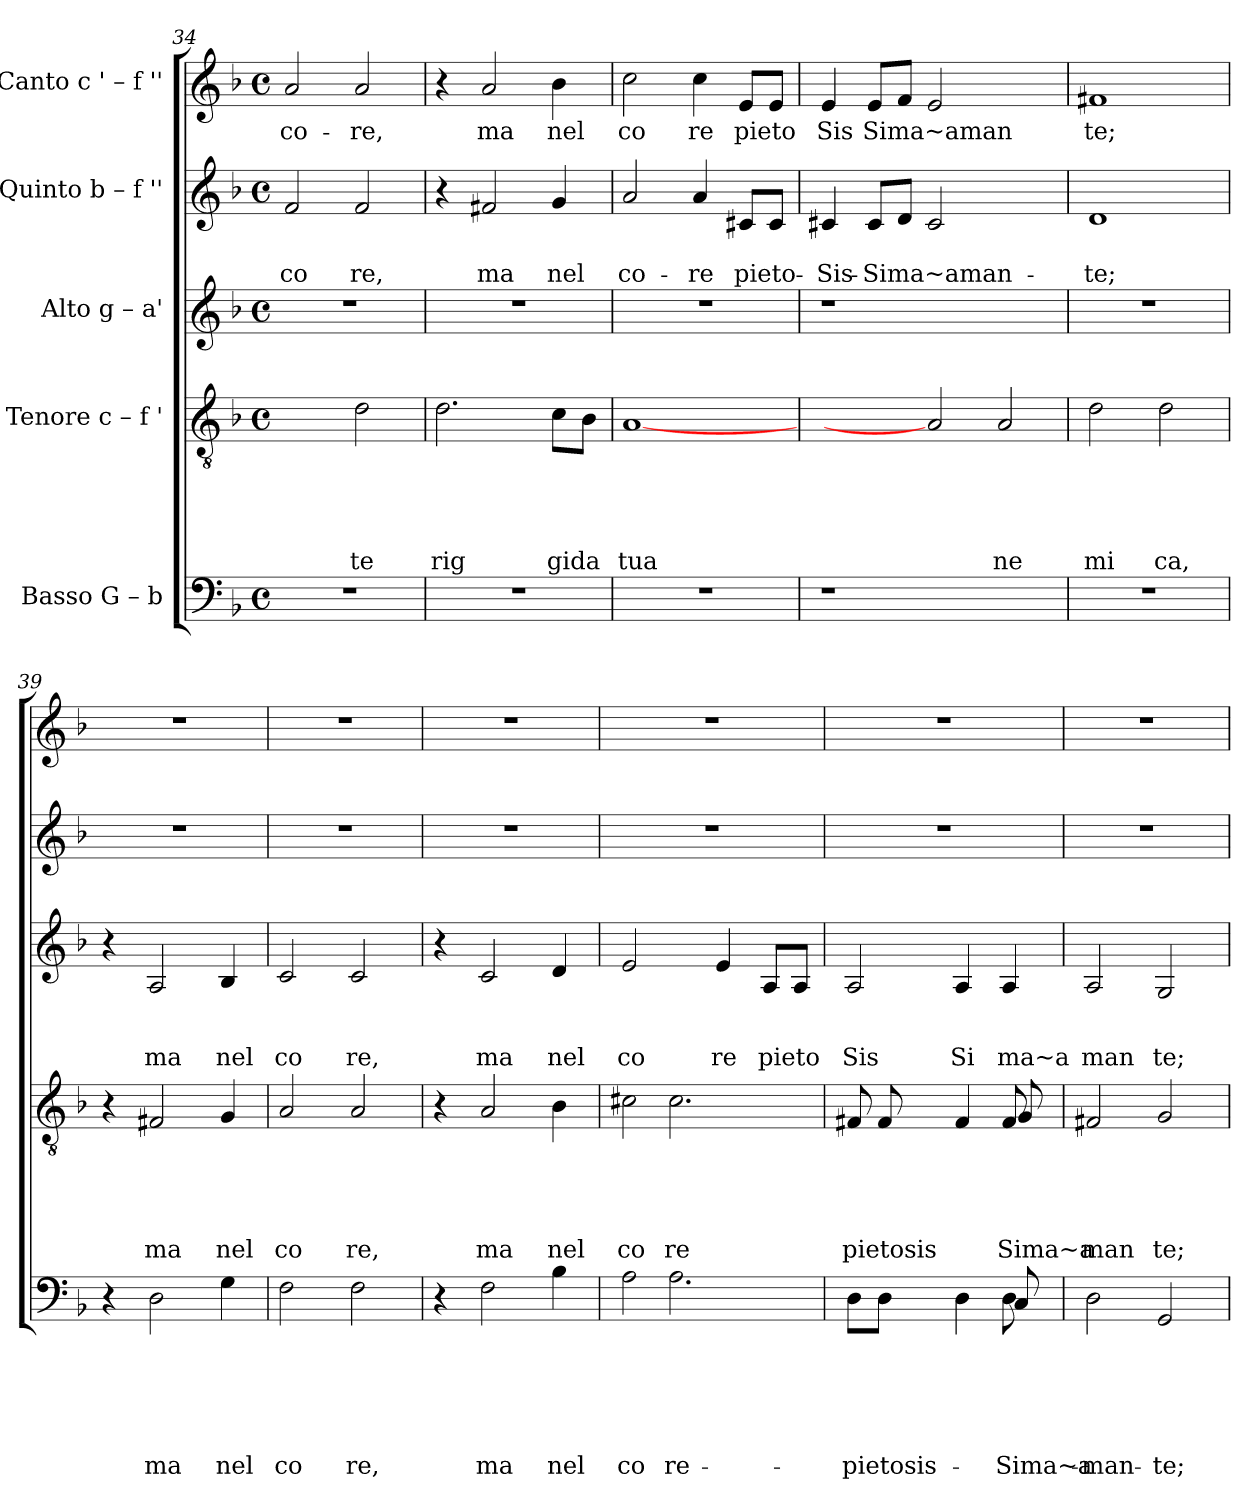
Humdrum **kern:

**kern	**text	**text	**text	**text	**text	**text	**kern	**text	**text	**text	**text	**text	**kern	**text	**text	**text	**kern	**text	**text	**kern	**text
*part5	*part5	*part5	*part5	*part5	*part5	*part5	*part4	*part4	*part4	*part4	*part4	*part4	*part3	*part3	*part3	*part3	*part2	*part2	*part2	*part1	*part1
*staff5	*staff5	*staff5	*staff5	*staff5	*staff5	*staff5	*staff4	*staff4	*staff4	*staff4	*staff4	*staff4	*staff3	*staff3	*staff3	*staff3	*staff2	*staff2	*staff2	*staff1	*staff1
*I"Basso G – b	*	*	*	*	*	*	*I"Tenore c – f '	*	*	*	*	*	*I"Alto g – a'	*	*	*	*I"Quinto b – f ''	*	*	*I"Canto c ' – f ''	*
*clefF4	*	*	*	*	*	*	*clefGv2	*	*	*	*	*	*clefG2	*	*	*	*clefG2	*	*	*clefG2	*
*k[b-]	*	*	*	*	*	*	*k[b-]	*	*	*	*	*	*k[b-]	*	*	*	*k[b-]	*	*	*k[b-]	*
*F:	*	*	*	*	*	*	*F:	*	*	*	*	*	*F:	*	*	*	*F:	*	*	*F:	*
*M4/4	*	*	*	*	*	*	*M4/4	*	*	*	*	*	*M4/4	*	*	*	*M4/4	*	*	*M4/4	*
*met(c)	*	*	*	*	*	*	*met(c)	*	*	*	*	*	*met(c)	*	*	*	*met(c)	*	*	*met(c)	*
=34	=34	=34	=34	=34	=34	=34	=34	=34	=34	=34	=34	=34	=34	=34	=34	=34	=34	=34	=34	=34	=34
!	!	!	!	!	!	!	!	!	!	!	!	!	!	!	!	!	!	!	!LO:LY:b	!	!LO:LY:b
1r	.	.	.	.	.	.	2ryy	.	.	.	.	.	1r	.	.	.	2f/	.	co	2a/	co-
!	!	!	!	!	!	!	!	!	!	!	!	!LO:LY:b	!	!	!	!	!	!	!LO:LY:b	!	!LO:LY:b
.	.	.	.	.	.	.	2d\	.	.	.	.	-te	.	.	.	.	2f/	.	re,	2a/	-re,
!!LO:LB:g=z
=35	=35	=35	=35	=35	=35	=35	=35	=35	=35	=35	=35	=35	=35	=35	=35	=35	=35	=35	=35	=35	=35
!	!	!	!	!	!	!	!	!	!	!	!	!LO:LY:b	!	!	!	!	!	!	!	!	!
1r	.	.	.	.	.	.	2.d\	.	.	.	.	rig	1r	.	.	.	4r	.	.	4r	.
!	!	!	!	!	!	!	!	!	!	!	!	!	!	!	!	!	!	!	!LO:LY:b	!	!LO:LY:b
.	.	.	.	.	.	.	.	.	.	.	.	.	.	.	.	.	2f#X/	.	ma	2a/	ma
!	!	!	!	!	!	!	!	!	!	!	!	!LO:LY:b	!	!	!	!	!	!	!LO:LY:b	!	!LO:LY:b
.	.	.	.	.	.	.	8c\L	.	.	.	.	gida	.	.	.	.	4g/	.	nel	4b-\	nel
.	.	.	.	.	.	.	8B-\J	.	.	.	.	.	.	.	.	.	.	.	.	.	.
=36	=36	=36	=36	=36	=36	=36	=36	=36	=36	=36	=36	=36	=36	=36	=36	=36	=36	=36	=36	=36	=36
!	!	!	!	!	!	!	!	!	!	!	!	!LO:LY:b	!	!	!	!	!	!	!LO:LY:b	!	!LO:LY:b
1r	.	.	.	.	.	.	[1A	.	.	.	.	tua	1r	.	.	.	2a/	.	co-	2cc\	co
!	!	!	!	!	!	!	!	!	!	!	!	!	!	!	!	!	!	!	!LO:LY:b	!	!LO:LY:b
.	.	.	.	.	.	.	.	.	.	.	.	.	.	.	.	.	4a/	.	-re	4cc\	re
!	!	!	!	!	!	!	!	!	!	!	!	!	!	!	!	!	!	!	!LO:LY:b	!	!LO:LY:b
.	.	.	.	.	.	.	.	.	.	.	.	.	.	.	.	.	8c#X/L	.	pieto-	8e/L	pieto
.	.	.	.	.	.	.	.	.	.	.	.	.	.	.	.	.	8c#/J	.	.	8e/J	.
=37	=37	=37	=37	=37	=37	=37	=37	=37	=37	=37	=37	=37	=37	=37	=37	=37	=37	=37	=37	=37	=37
!	!	!	!	!	!	!	!	!	!	!	!	!	!	!	!	!	!	!	!LO:LY:b	!	!LO:LY:b
1r	.	.	.	.	.	.	2ryy	.	.	.	.	.	1r	.	.	.	4c#X/	.	-Sis-	4e/	Sis
!	!	!	!	!	!	!	!	!	!	!	!	!	!	!	!	!	!	!	!LO:LY:b	!	!LO:LY:b
.	.	.	.	.	.	.	.	.	.	.	.	.	.	.	.	.	8c#/L	.	-Sima~aman-	8e/L	Sima~aman
.	.	.	.	.	.	.	.	.	.	.	.	.	.	.	.	.	8d/J	.	.	8f/J	.
.	.	.	.	.	.	.	2A]	.	.	.	.	.	.	.	.	.	2c#/	.	.	2e/	.
!	!	!	!	!	!	!	!	!	!	!	!	!LO:LY:b	!	!	!	!	!	!	!	!	!
2ryy	.	.	.	.	.	.	2A/	.	.	.	.	ne	2ryy	.	.	.	2ryy	.	.	2ryy	.
=38	=38	=38	=38	=38	=38	=38	=38	=38	=38	=38	=38	=38	=38	=38	=38	=38	=38	=38	=38	=38	=38
!	!	!	!	!	!	!	!	!	!	!	!	!LO:LY:b	!	!	!	!	!	!	!LO:LY:b	!	!LO:LY:b
1r	.	.	.	.	.	.	2d\	.	.	.	.	mi	1r	.	.	.	1d	.	-te;	1f#X	te;
!	!	!	!	!	!	!	!	!	!	!	!	!LO:LY:b	!	!	!	!	!	!	!	!	!
.	.	.	.	.	.	.	2d\	.	.	.	.	ca,	.	.	.	.	.	.	.	.	.
=39	=39	=39	=39	=39	=39	=39	=39	=39	=39	=39	=39	=39	=39	=39	=39	=39	=39	=39	=39	=39	=39
4r	.	.	.	.	.	.	4r	.	.	.	.	.	4r	.	.	.	1r	.	.	1r	.
!	!	!	!	!	!	!LO:LY:b	!	!	!	!	!	!LO:LY:b	!	!	!	!LO:LY:b	!	!	!	!	!
2D\	.	.	.	.	.	ma	2F#X/	.	.	.	.	ma	2A/	.	.	ma	.	.	.	.	.
!	!	!	!	!	!	!LO:LY:b	!	!	!	!	!	!LO:LY:b	!	!	!	!LO:LY:b	!	!	!	!	!
4G\	.	.	.	.	.	nel	4G/	.	.	.	.	nel	4B-/	.	.	nel	.	.	.	.	.
=40	=40	=40	=40	=40	=40	=40	=40	=40	=40	=40	=40	=40	=40	=40	=40	=40	=40	=40	=40	=40	=40
!	!	!	!	!	!	!LO:LY:b	!	!	!	!	!	!LO:LY:b	!	!	!	!LO:LY:b	!	!	!	!	!
2F\	.	.	.	.	.	co	2A/	.	.	.	.	co	2c/	.	.	co	1r	.	.	1r	.
!	!	!	!	!	!	!LO:LY:b	!	!	!	!	!	!LO:LY:b	!	!	!	!LO:LY:b	!	!	!	!	!
2F\	.	.	.	.	.	re,	2A/	.	.	.	.	re,	2c/	.	.	re,	.	.	.	.	.
=41	=41	=41	=41	=41	=41	=41	=41	=41	=41	=41	=41	=41	=41	=41	=41	=41	=41	=41	=41	=41	=41
4r	.	.	.	.	.	.	4r	.	.	.	.	.	4r	.	.	.	1r	.	.	1r	.
!	!	!	!	!	!	!LO:LY:b	!	!	!	!	!	!LO:LY:b	!	!	!	!LO:LY:b	!	!	!	!	!
2F\	.	.	.	.	.	ma	2A/	.	.	.	.	ma	2c/	.	.	ma	.	.	.	.	.
!	!	!	!	!	!	!LO:LY:b	!	!	!	!	!	!LO:LY:b	!	!	!	!LO:LY:b	!	!	!	!	!
4B-\	.	.	.	.	.	nel	4B-\	.	.	.	.	nel	4d/	.	.	nel	.	.	.	.	.
!!LO:LB:g=z
=42	=42	=42	=42	=42	=42	=42	=42	=42	=42	=42	=42	=42	=42	=42	=42	=42	=42	=42	=42	=42	=42
!	!	!	!	!	!	!LO:LY:b	!	!	!	!	!	!LO:LY:b	!	!	!	!LO:LY:b	!	!	!	!	!
*^	*	*	*	*	*	*	*^	*	*	*	*	*	*	*	*	*	*	*	*	*	*
2A\	4ryy	.	.	.	.	.	co-	2c#X\	4ryy	.	.	.	.	co	2e/	.	.	co	1r	.	.	1r	.
!	!	!	!	!	!	!	!LO:LY:b	!	!	!	!	!	!	!LO:LY:b	!	!	!	!	!	!	!	!	!
.	2.A\	.	.	.	.	.	-re	.	2.c#\	.	.	.	.	re	.	.	.	.	.	.	.	.	.
!	!	!	!	!	!	!	!	!	!	!	!	!	!	!	!	!	!	!LO:LY:b	!	!	!	!	!
2ryy	.	.	.	.	.	.	.	2ryy	.	.	.	.	.	.	4e/	.	.	re	.	.	.	.	.
!	!	!	!	!	!	!	!	!	!	!	!	!	!	!	!	!	!	!LO:LY:b	!	!	!	!	!
.	.	.	.	.	.	.	.	.	.	.	.	.	.	.	8A/L	.	.	pieto	.	.	.	.	.
.	.	.	.	.	.	.	.	.	.	.	.	.	.	.	8A/J	.	.	.	.	.	.	.	.
=43	=43	=43	=43	=43	=43	=43	=43	=43	=43	=43	=43	=43	=43	=43	=43	=43	=43	=43	=43	=43	=43	=43	=43
!	!	!	!	!	!	!	!LO:LY:b	!	!	!	!	!	!	!LO:LY:b	!	!	!	!LO:LY:b	!	!	!	!	!
8D\L	2.ryy	.	.	.	.	.	pietosis-	8F#X/	2.ryy	.	.	.	.	pietosis	2A/	.	.	Sis	1r	.	.	1r	.
8D\J	.	.	.	.	.	.	.	8F#/	.	.	.	.	.	.	.	.	.	.	.	.	.	.	.
4ryy	.	.	.	.	.	.	.	4ryy	.	.	.	.	.	.	.	.	.	.	.	.	.	.	.
!	!	!	!	!	!	!	!	!	!	!	!	!	!	!	!	!	!	!LO:LY:b	!	!	!	!	!
4D\	.	.	.	.	.	.	.	4F#/	.	.	.	.	.	.	4A/	.	.	Si	.	.	.	.	.
!	!	!	!	!	!	!	!LO:LY:b	!	!	!	!	!	!	!LO:LY:b	!	!	!	!LO:LY:b	!	!	!	!	!
8D\	8C/	.	.	.	.	.	-Sima~a-	8F#/	8G/	.	.	.	.	Sima~a	4A/	.	.	ma~a	.	.	.	.	.
8ryy	8ryy	.	.	.	.	.	.	8ryy	8ryy	.	.	.	.	.	.	.	.	.	.	.	.	.	.
=44	=44	=44	=44	=44	=44	=44	=44	=44	=44	=44	=44	=44	=44	=44	=44	=44	=44	=44	=44	=44	=44	=44	=44
!	!	!	!	!	!	!	!LO:LY:b	!	!	!	!	!	!	!LO:LY:b	!	!	!	!LO:LY:b	!	!	!	!	!
*v	*v	*	*	*	*	*	*	*	*	*	*	*	*	*	*	*	*	*	*	*	*	*	*
*	*	*	*	*	*	*	*v	*v	*	*	*	*	*	*	*	*	*	*	*	*	*	*
2D\	.	.	.	.	.	-man-	2F#X/	.	.	.	.	man	2A/	.	.	man	1r	.	.	1r	.
!	!	!	!	!	!	!LO:LY:b	!	!	!	!	!	!LO:LY:b	!	!	!	!LO:LY:b	!	!	!	!	!
2GG/	.	.	.	.	.	-te;	2G/	.	.	.	.	te;	2G/	.	.	te;	.	.	.	.	.
=	=	=	=	=	=	=	=	=	=	=	=	=	=	=	=	=	=	=	=	=	=
*-	*-	*-	*-	*-	*-	*-	*-	*-	*-	*-	*-	*-	*-	*-	*-	*-	*-	*-	*-	*-	*-
